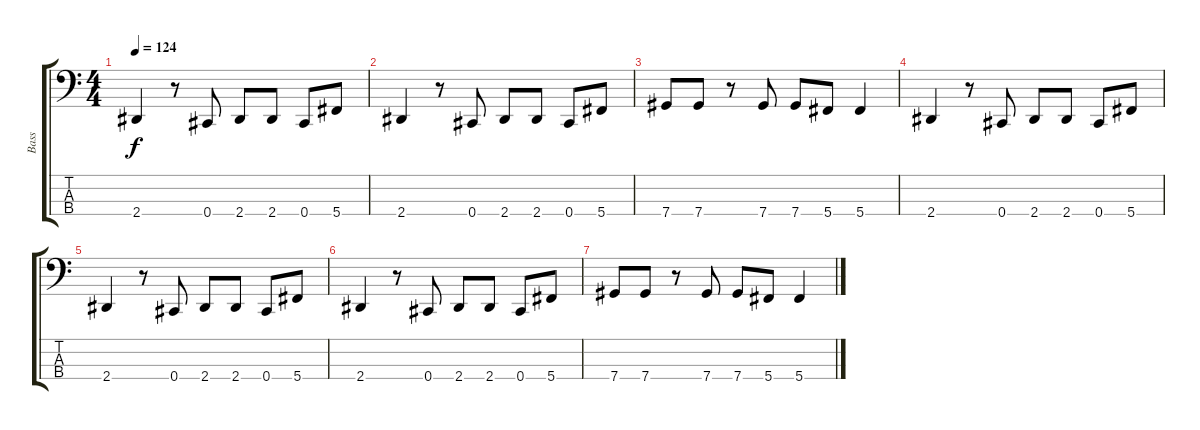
\track ("Bass" "Bass") {instrument electricbassfinger}
\staff {score tabs}
\tuning (Gb2 Db2 Ab1 Db1) {hide}
\ts (4 4)
\tempo 124
\clef f4
\ks c
2.4.4{dy f} r.8 0.4.8 2.4.8 2.4.8 0.4.8 5.4.8 |
2.4.4 r.8 0.4.8 2.4.8 2.4.8 0.4.8 5.4.8 |
7.4.8 7.4.8 r.8 7.4.8 7.4.8 5.4.8 5.4.4 |
2.4.4 r.8 0.4.8 2.4.8 2.4.8 0.4.8 5.4.8 |
2.4.4 r.8 0.4.8 2.4.8 2.4.8 0.4.8 5.4.8 |
2.4.4 r.8 0.4.8 2.4.8 2.4.8 0.4.8 5.4.8 |
7.4.8 7.4.8 r.8 7.4.8 7.4.8 5.4.8 5.4.4
